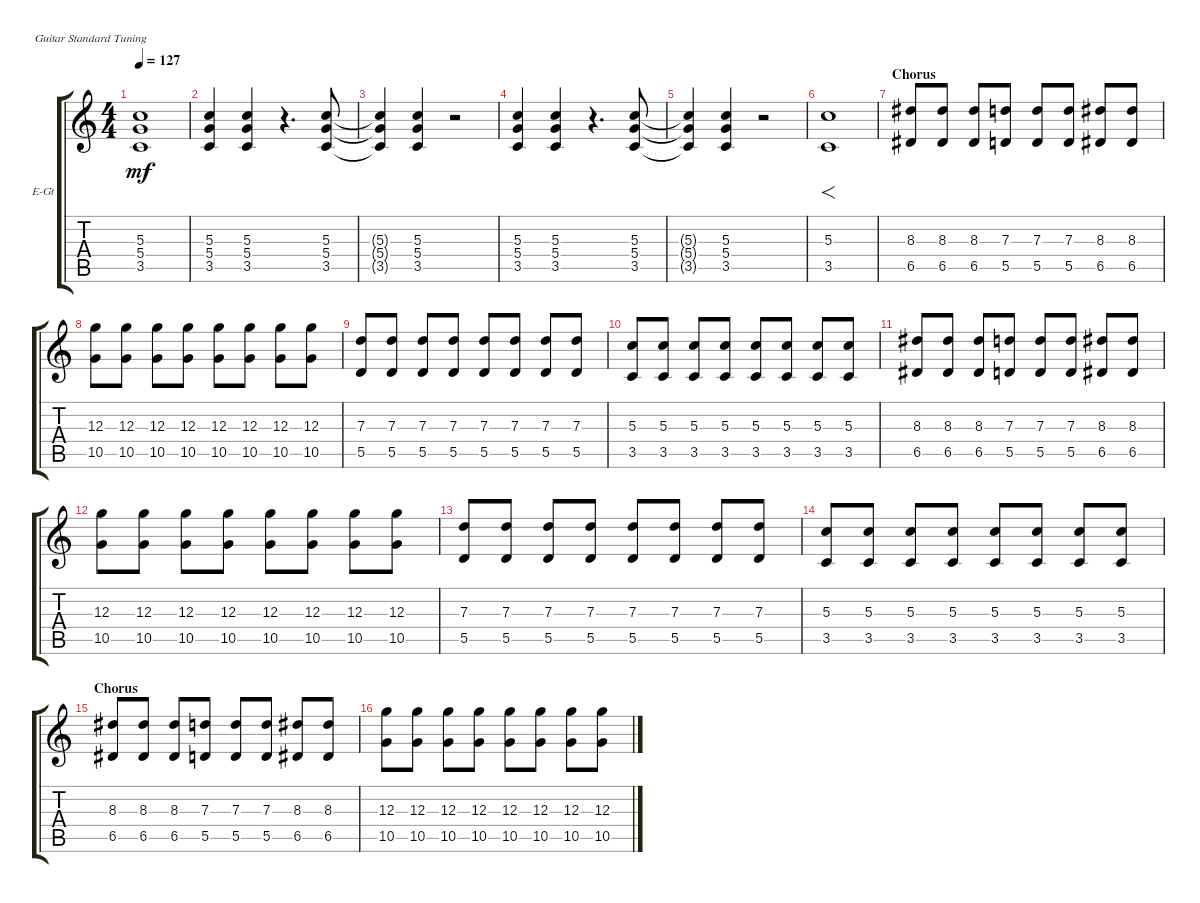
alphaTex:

\defaultSystemsLayout 4
\bracketExtendMode groupsimilarinstruments
\firstSystemTrackNameOrientation horizontal
\otherSystemsTrackNameOrientation horizontal
\track ("Electric Guitar" "E-Gt") {instrument distortionguitar}
\staff {score tabs}
\tuning (E4 B3 G3 D3 A2 E2)
\ts (4 4)
\tempo 127
\clef g2
\ks c
(3.5{t} 5.4{t} 5.3{t}).1{dy mf} |
(3.5 5.4 5.3).4 (5.3 5.4 3.5).4 r.4{d} (3.5 5.4 5.3).8 |
(5.3{t} 5.4{t} 3.5{t}).4 (3.5 5.4 5.3).4 r.2 |
(3.5 5.4 5.3).4 (5.3 5.4 3.5).4 r.4{d} (3.5 5.4 5.3).8 |
(5.3{t} 5.4{t} 3.5{t}).4 (3.5 5.4 5.3).4 r.2 |
(3.5 5.3).1{f} |
\section ("" "Chorus")
(6.5 8.3).8 (6.5 8.3).8 (6.5 8.3).8 (5.5 7.3).8 (5.5 7.3).8 (5.5 7.3).8 (6.5 8.3).8 (6.5 8.3).8 |
(10.5 12.3).8 (10.5 12.3).8 (10.5 12.3).8 (10.5 12.3).8 (10.5 12.3).8 (10.5 12.3).8 (10.5 12.3).8 (10.5 12.3).8 |
(5.5 7.3).8 (5.5 7.3).8 (5.5 7.3).8 (5.5 7.3).8 (5.5 7.3).8 (5.5 7.3).8 (5.5 7.3).8 (5.5 7.3).8 |
(3.5 5.3).8 (3.5 5.3).8 (3.5 5.3).8 (3.5 5.3).8 (3.5 5.3).8 (3.5 5.3).8 (3.5 5.3).8 (3.5 5.3).8 |
(6.5 8.3).8 (6.5 8.3).8 (6.5 8.3).8 (5.5 7.3).8 (5.5 7.3).8 (5.5 7.3).8 (6.5 8.3).8 (6.5 8.3).8 |
(10.5 12.3).8 (10.5 12.3).8 (10.5 12.3).8 (10.5 12.3).8 (10.5 12.3).8 (10.5 12.3).8 (10.5 12.3).8 (10.5 12.3).8 |
(5.5 7.3).8 (5.5 7.3).8 (5.5 7.3).8 (5.5 7.3).8 (5.5 7.3).8 (5.5 7.3).8 (5.5 7.3).8 (5.5 7.3).8 |
(3.5 5.3).8 (3.5 5.3).8 (3.5 5.3).8 (3.5 5.3).8 (3.5 5.3).8 (3.5 5.3).8 (3.5 5.3).8 (3.5 5.3).8 |
\section ("" "Chorus")
(6.5 8.3).8 (6.5 8.3).8 (6.5 8.3).8 (5.5 7.3).8 (5.5 7.3).8 (5.5 7.3).8 (6.5 8.3).8 (6.5 8.3).8 |
(10.5 12.3).8 (10.5 12.3).8 (10.5 12.3).8 (10.5 12.3).8 (10.5 12.3).8 (10.5 12.3).8 (10.5 12.3).8 (10.5 12.3).8
